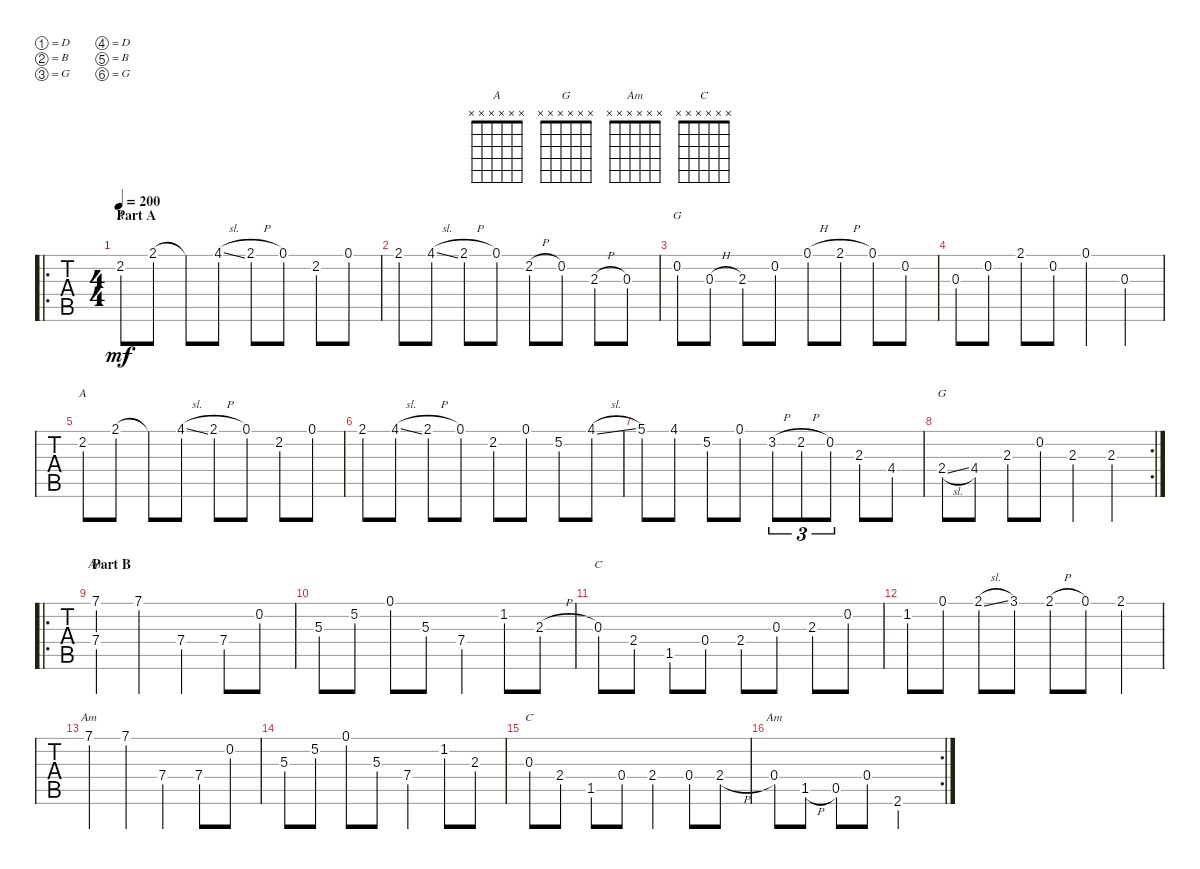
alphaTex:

\defaultSystemsLayout 4
\bracketExtendMode groupsimilarinstruments
\singleTrackTrackNamePolicy hidden
\multiTrackTrackNamePolicy hidden
\otherSystemsTrackNameOrientation horizontal
\track ("Dobro" "Dobro") {instrument acousticguitarsteel}
\staff {tabs}
\tuning (D4 B3 G3 D3 B2 G2)
\chord ("A" x x x x x x)
\chord ("G" x x x x x x)
\chord ("Am" x x x x x x)
\chord ("C" x x x x x x)
\ro
\ts (4 4)
\section ("" "Part A")
\tempo 200
\clef g2
\ks a
2.2.8{ch "A" dy mf instrument acousticguitarsteel} 2.1.8 2.1{t}.8 4.1{sl}.8 2.1{h}.8 0.1.8 2.2.8 0.1.8 |
2.1.8 4.1{sl}.8 2.1{h}.8 0.1.8 2.2{h}.8 0.2.8 2.3{h}.8 0.3.8 |
0.2.8{ch "G"} 0.3{h}.8 2.3.8 0.2.8 0.1{h}.8 2.1{h}.8 0.1.8 0.2.8 |
0.3.8 0.2.8 2.1.8 0.2.8 0.1.4 0.3.4 |
2.2.8{ch "A"} 2.1.8 2.1{t}.8 4.1{sl}.8 2.1{h}.8 0.1.8 2.2.8 0.1.8 |
2.1.8 4.1{sl}.8 2.1{h}.8 0.1.8 2.2.8 0.1.8 5.2.8 4.1{sl}.8 |
5.1.8 4.1.8 5.2.8 0.1.8 3.2{h}.8{tu (3 2)} 2.2{h}.8{tu (3 2)} 0.2.8{tu (3 2)} 2.3.8 4.4.8 |
\rc 2
2.4{sl}.8{ch "G"} 4.4.8 2.3.8 0.2.8 2.3.4 2.3.4 |
\ro
\section ("" "Part B")
\ks c
(7.1 7.4).4{ch "Am"} 7.1.4 7.4.4 7.4.8 0.2.8 |
5.3.8 5.2.8 0.1.8 5.3.8 7.4.4 1.2.8 2.3{h}.8 |
0.3.8{ch "C"} 2.4.8 1.5.8 0.4.8 2.4.8 0.3.8 2.3.8 0.2.8 |
1.2.8 0.1.8 2.1{sl}.8 3.1.8 2.1{h}.8 0.1.8 2.1.4 |
7.1.4{ch "Am"} 7.1.4 7.4.4 7.4.8 0.2.8 |
5.3.8 5.2.8 0.1.8 5.3.8 7.4.4 1.2.8 2.3.8 |
0.3.8{ch "C"} 2.4.8 1.5.8 0.4.8 2.4.4 0.4.8 2.4{h}.8 |
\rc 2
0.4.8{ch "Am"} 1.5{h}.8 0.5.8 0.4.8 2.6.2
